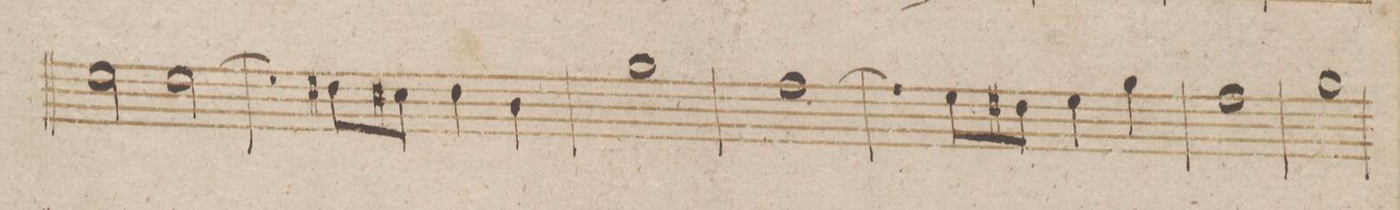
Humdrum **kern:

**kern	**dynam
*I"Clarinetto 1mo in B.	*
*clefG2	*
*k[b-]	*
*met(c|)	*
*M2/2	*
2dd\	.
[2dd\	.
=39	=39
4dd\]	.
8cc#X\L	.
8bX\J	.
4cc#\	.
4a\	.
=40	=40
1ff	.
=41	=41
[1ee	.
=42	=42
4ee\]	.
8dd\L	.
8cc#X\J	.
4dd\	.
4ff\	.
=43	=43
1ee	.
=44	=44
1ff	.
=45	=45
*-	*-
